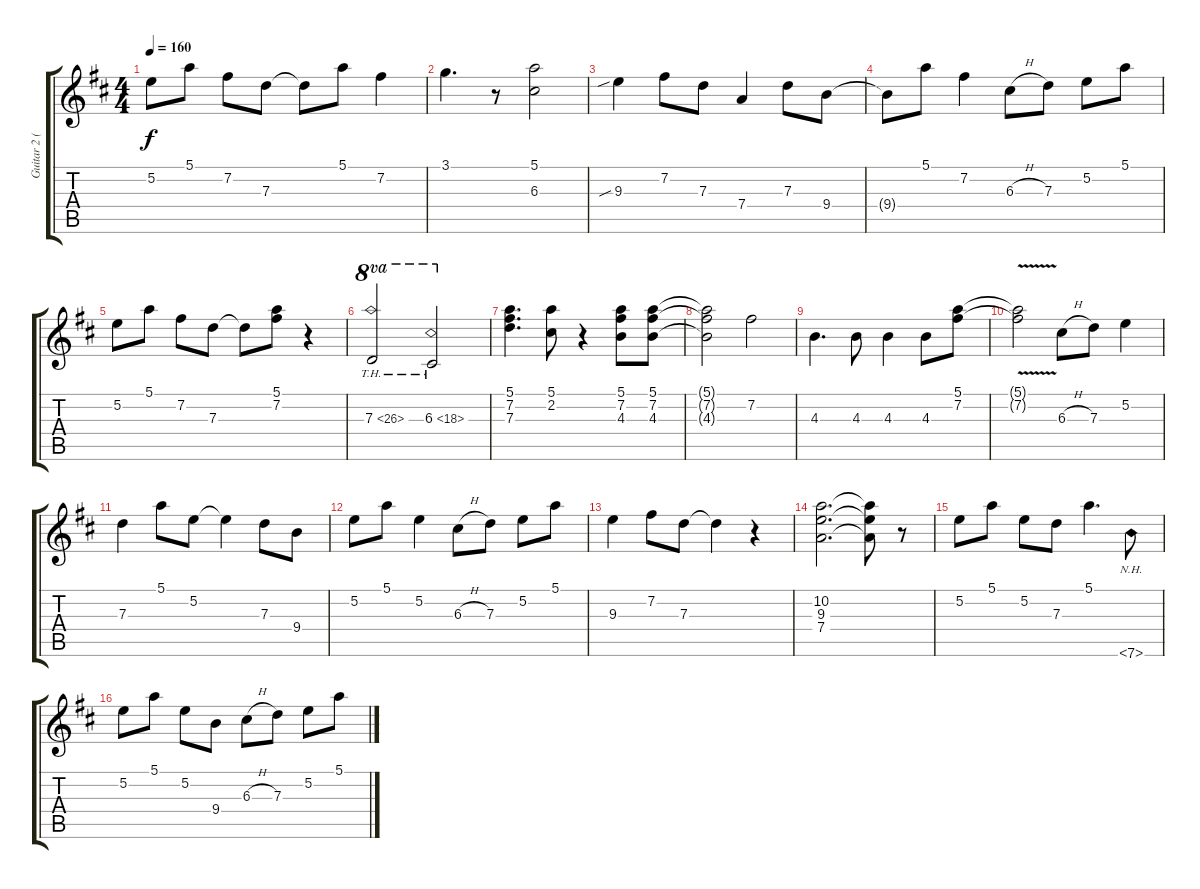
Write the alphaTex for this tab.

\track ("Guitar 2 (clean)" "Guitar 2 (") {instrument electricguitarclean}
\staff {score tabs}
\tuning (E4 B3 G3 D3 A2 E2) {hide}
\ts (4 4)
\tempo 160
\clef g2
\ks d
5.2.8{dy f} 5.1.8 7.2.8 7.3.8 7.3{t}.8 5.1.8 7.2.4 |
3.1.4{d} r.8 (5.1 6.3).2 |
9.3{sib}.4 7.2.8 7.3.8 7.4.4 7.3.8 9.4.8 |
9.4{t}.8 5.1.8 7.2.4 6.3{h}.8 7.3.8 5.2.8 5.1.8 |
5.2.8 5.1.8 7.2.8 7.3.8 7.3{t}.8 (5.1 7.2).8 r.4 |
7.3{th 19}.2{ot 8va} 6.3{th 12}.2{ot 8va} |
(5.1 7.2 7.3).4{d} (5.1 2.2).8 r.4 (5.1 7.2 4.3).8 (5.1 7.2 4.3).8 |
(5.1{t} 7.2{t} 4.3{t}).2 7.2.2 |
4.3.4{d} 4.3.8 4.3.4 4.3.8 (5.1 7.2).8 |
(5.1{v t} 7.2{v t}).2 6.3{h}.8 7.3.8 5.2.4 |
7.3.4 5.1.8 5.2.8 5.2{t}.4 7.3.8 9.4.8 |
5.2.8 5.1.8 5.2.4 6.3{h}.8 7.3.8 5.2.8 5.1.8 |
9.3.4 7.2.8 7.3.8 7.3{t}.4 r.4 |
(10.2 9.3 7.4).2{d} (10.2{t} 9.3{t} 7.4{t}).8 r.8 |
5.2.8 5.1.8 5.2.8 7.3.8 5.1.4{d} 7.6{nh}.8 |
5.2.8 5.1.8 5.2.8 9.4.8 6.3{h}.8 7.3.8 5.2.8 5.1.8
